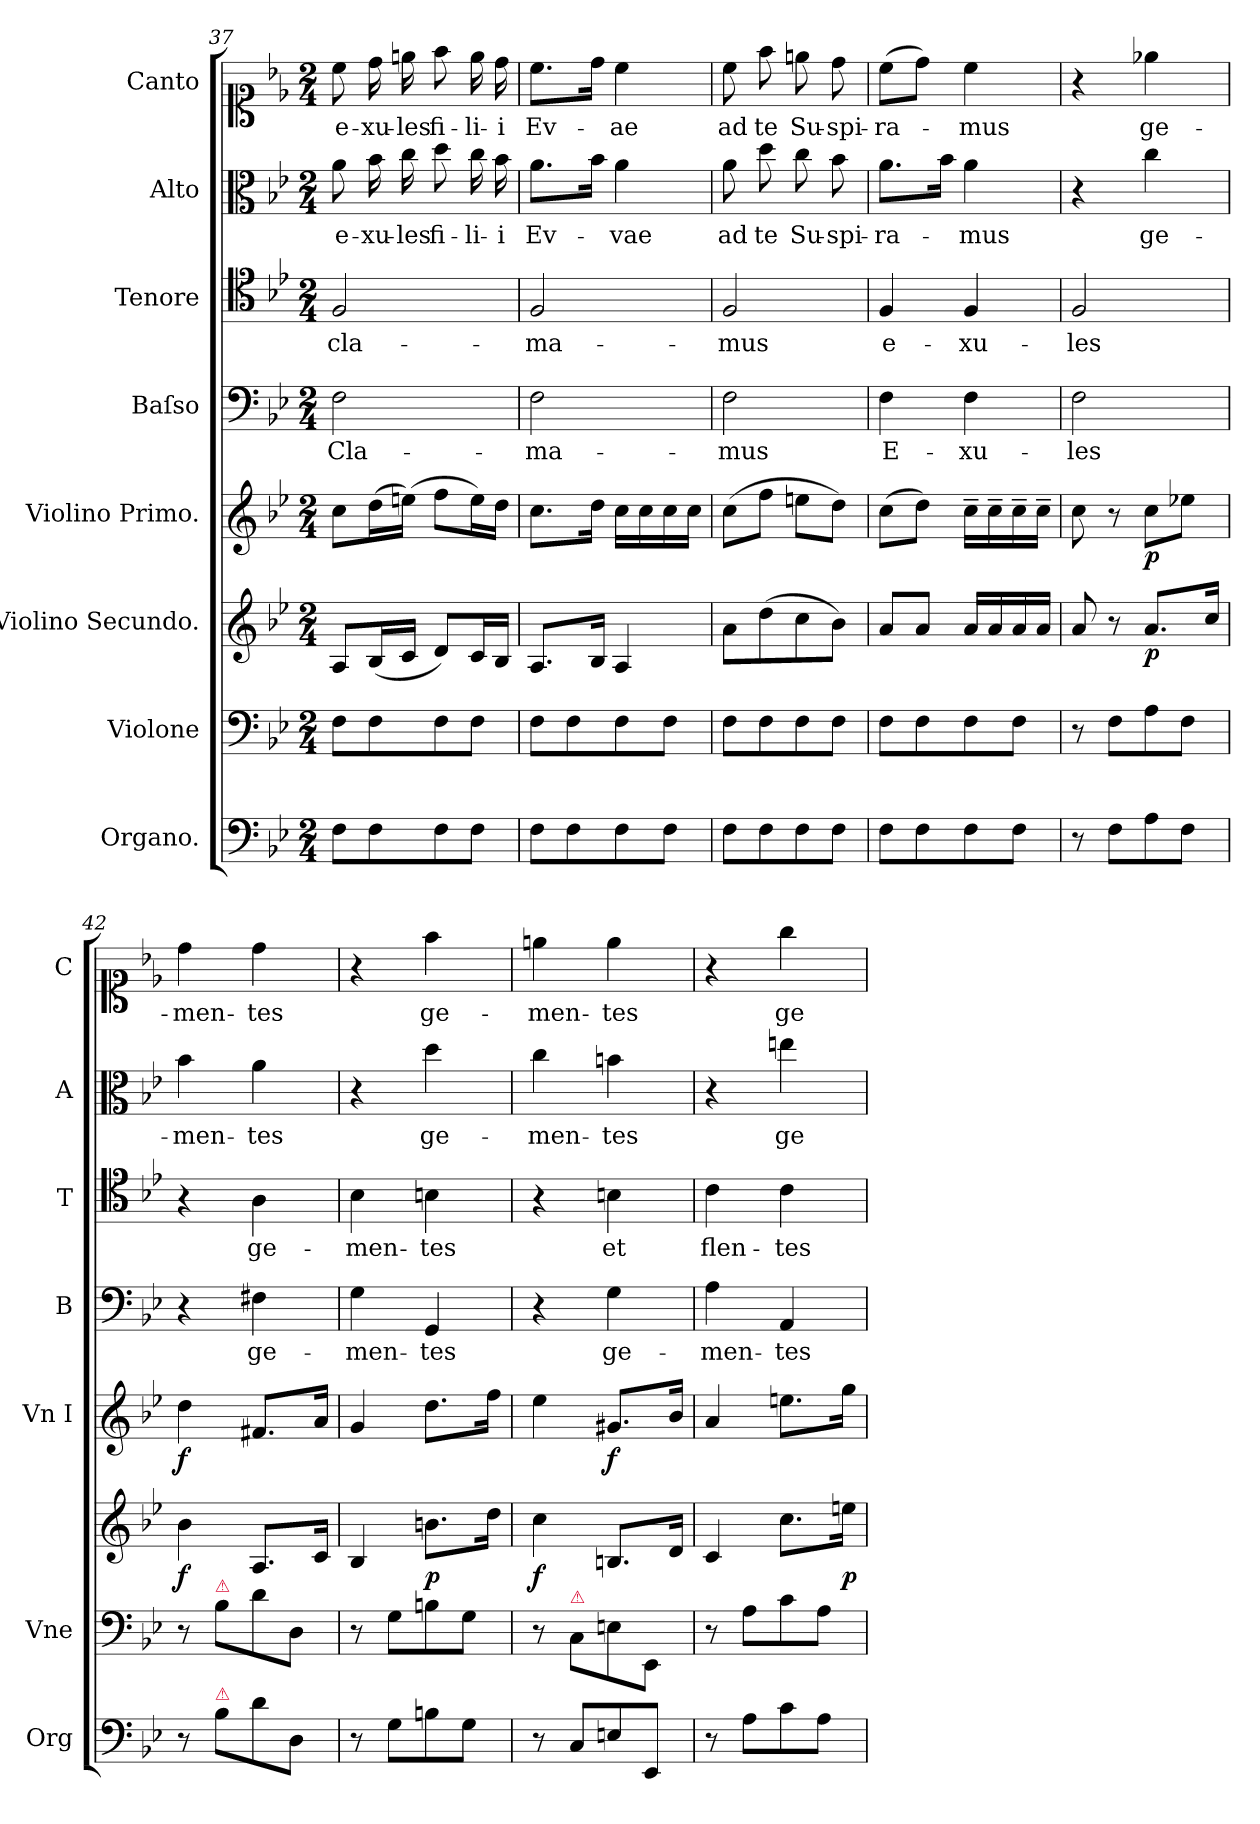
**kern	**kern	**kern	**dynam	**kern	**dynam	**kern	**text	**kern	**text	**kern	**text	**kern	**text
*part8	*part7	*part6	*part6	*part5	*part5	*part4	*part4	*part3	*part3	*part2	*part2	*part1	*part1
*staff8	*staff7	*staff6	*staff6	*staff5	*staff5	*staff4	*staff4	*staff3	*staff3	*staff2	*staff2	*staff1	*staff1
*I"Organo.	*I"Violone	*I"Violino Secundo.	*	*I"Violino Primo.	*	*I"Baſso	*	*I"Tenore	*	*I"Alto	*	*I"Canto	*
*I'Org	*I'Vne	*	*	*I'Vn I	*	*I'B	*	*I'T	*	*I'A	*	*I'C	*
*clefF4	*clefF4	*clefG2	*	*clefG2	*	*clefF4	*	*clefC4	*	*clefC3	*	*clefC1	*
*k[b-e-]	*k[b-e-]	*k[b-e-]	*	*k[b-e-]	*	*k[b-e-]	*	*k[b-e-]	*	*k[b-e-]	*	*k[b-e-]	*
*g:	*g:	*g:	*	*g:	*	*g:	*	*g:	*	*g:	*	*g:	*
*M2/4	*M2/4	*M2/4	*	*M2/4	*	*M2/4	*	*M2/4	*	*M2/4	*	*M2/4	*
=37	=37	=37	=37	=37	=37	=37	=37	=37	=37	=37	=37	=37	=37
8F\L	8F\L	8A/L	.	8cc\L	.	2F\	Cla-	2F/	cla-	8a\	e-	8cc\	e-
8F\	8F\	(16B-/L	.	(16dd\L	.	.	.	.	.	16b-\	-xu-	16dd\	-xu-
.	.	16c/JJ	.	(16een\JJ)	.	.	.	.	.	16cc\	-les	16een\	-les
8F\	8F\	8d/L)	.	8ff\L	.	.	.	.	.	8dd\	fi-	8ff\	fi-
8F\J	8F\J	16c/L	.	16ee\L)	.	.	.	.	.	16cc\	-li-	16ee\	-li-
.	.	16B-/JJ	.	16dd\JJ	.	.	.	.	.	16b-\	-i	16dd\	-i
=38	=38	=38	=38	=38	=38	=38	=38	=38	=38	=38	=38	=38	=38
8F\L	8F\L	8.A/L	.	8.cc\L	.	2F\	-ma-	2F/	-ma-	8.a\L	Ev-	8.cc\L	Ev-
8F\	8F\	.	.	.	.	.	.	.	.	.	.	.	.
.	.	16B-/Jk	.	16dd\Jk	.	.	.	.	.	16b-\Jk	.	16dd\Jk	.
8F\	8F\	4A/	.	16cc\LL	.	.	.	.	.	4a\	-vae	4cc\	-ae
.	.	.	.	16cc\	.	.	.	.	.	.	.	.	.
8F\J	8F\J	.	.	16cc\	.	.	.	.	.	.	.	.	.
.	.	.	.	16cc\JJ	.	.	.	.	.	.	.	.	.
=39	=39	=39	=39	=39	=39	=39	=39	=39	=39	=39	=39	=39	=39
8F\L	8F\L	8a\L	.	(8cc\L	.	2F\	-mus	2F/	-mus	8a\	ad	8cc\	ad
8F\	8F\	(8dd\	.	8ff\J	.	.	.	.	.	8dd\	te	8ff\	te
8F\	8F\	8cc\	.	8een\L	.	.	.	.	.	8cc\	Su-	8een\	Su-
8F\J	8F\J	8b-\J)	.	8dd\J)	.	.	.	.	.	8b-\	-spi-	8dd\	-spi-
=40	=40	=40	=40	=40	=40	=40	=40	=40	=40	=40	=40	=40	=40
8F\L	8F\L	8a/L	.	(8cc\L	.	4F\	E-	4F/	e-	8.a\L	-ra-	(8cc\L	-ra-
8F\	8F\	8a/J	.	8dd\J)	.	.	.	.	.	.	.	8dd\J)	.
.	.	.	.	.	.	.	.	.	.	16b-\Jk	.	.	.
8F\	8F\	16a/LL	.	16cc~\LL	.	4F\	-xu-	4F/	-xu-	4a\	-mus	4cc\	-mus
.	.	16a/	.	16cc~\	.	.	.	.	.	.	.	.	.
8F\J	8F\J	16a/	.	16cc~\	.	.	.	.	.	.	.	.	.
.	.	16a/JJ	.	16cc~\JJ	.	.	.	.	.	.	.	.	.
=41	=41	=41	=41	=41	=41	=41	=41	=41	=41	=41	=41	=41	=41
8r	8r	8a/	.	8cc\	.	2F\	-les	2F/	-les	4r	.	4r	.
8F\L	8F\L	8r	.	8r	.	.	.	.	.	.	.	.	.
!	!	!	!	!	!LO:DY:b	!	!	!	!	!	!	!	!
8A\	8A\	8.a/L	p	8cc\L	p	.	.	.	.	4cc\	ge-	4ee-X\	ge-
8F\J	8F\J	.	.	8ee-X\J	.	.	.	.	.	.	.	.	.
.	.	16cc/Jk	.	.	.	.	.	.	.	.	.	.	.
=42	=42	=42	=42	=42	=42	=42	=42	=42	=42	=42	=42	=42	=42
!	!	!	!	!	!LO:DY:b	!	!	!	!	!	!	!	!
8r	8r	4b-\	f	4dd\	f	4r	.	4r	.	4b-\	-men-	4dd\	-men-
!	!LO:TX:a:color=crimson:t=⚠	!	!	!	!	!	!	!	!	!	!	!	!
!LO:TX:a:color=crimson:t=⚠	!	!	!	!	!	!	!	!	!	!	!	!	!
8B-\L	8B-\L	.	.	.	.	.	.	.	.	.	.	.	.
8d\	8d\	8.A/L	.	8.f#X/L	.	4F#X\	ge-	4A\	ge-	4a\	-tes	4dd\	-tes
8D/J	8D/J	.	.	.	.	.	.	.	.	.	.	.	.
.	.	16c/Jk	.	16a/Jk	.	.	.	.	.	.	.	.	.
=43	=43	=43	=43	=43	=43	=43	=43	=43	=43	=43	=43	=43	=43
8r	8r	4B-/	.	4g/	.	4G\	-men-	4B-\	-men-	4r	.	4r	.
8G\L	8G\L	.	.	.	.	.	.	.	.	.	.	.	.
!	!	!	!	!	!	!	!	!	!	!	!	!	!LO:LY:i
8Bn\	8Bn\	8.bn\L	p	8.dd\L	.	4GG/	-tes	4Bn\	-tes	4dd\	ge-	4ff\	ge-
8G\J	8G\J	.	.	.	.	.	.	.	.	.	.	.	.
.	.	16dd\Jk	.	16ff\Jk	.	.	.	.	.	.	.	.	.
=44	=44	=44	=44	=44	=44	=44	=44	=44	=44	=44	=44	=44	=44
!	!	!	!	!	!	!	!	!	!	!	!	!	!LO:LY:i
8r	8r	4cc\	f	4ee-\	.	4r	.	4r	.	4cc\	-men-	4een\	-men-
!	!LO:TX:a:color=crimson:t=⚠	!	!	!	!	!	!	!	!	!	!	!	!
8C/L	8C\L	.	.	.	.	.	.	.	.	.	.	.	.
!	!	!	!	!	!LO:DY:b	!	!LO:LY:i	!	!LO:LY:i	!	!	!	!LO:LY:i
8En/	8En\	8.Bn/L	.	8.g#X/L	f	4G\	ge-	4Bn\	et	4bn\	-tes	4ee\	-tes
8EE-/J	8EE-/J	.	.	.	.	.	.	.	.	.	.	.	.
.	.	16d/Jk	.	16b-/Jk	.	.	.	.	.	.	.	.	.
=45	=45	=45	=45	=45	=45	=45	=45	=45	=45	=45	=45	=45	=45
!	!	!	!	!	!	!	!LO:LY:i	!	!LO:LY:i	!	!	!	!
8r	8r	4c/	.	4a/	.	4A\	-men-	4c\	flen-	4r	.	4r	.
8A\L	8A\L	.	.	.	.	.	.	.	.	.	.	.	.
!	!	!	!	!	!	!	!LO:LY:i	!	!LO:LY:i	!	!	!	!LO:LY:i
8c\	8c\	8.cc\L	.	8.een\L	.	4AA/	-tes	4c\	-tes	4een\	ge-	4gg\	ge-
8A\J	8A\J	.	.	.	.	.	.	.	.	.	.	.	.
.	.	16een\Jk	p	16gg\Jk	.	.	.	.	.	.	.	.	.
=	=	=	=	=	=	=	=	=	=	=	=	=	=
*-	*-	*-	*-	*-	*-	*-	*-	*-	*-	*-	*-	*-	*-
